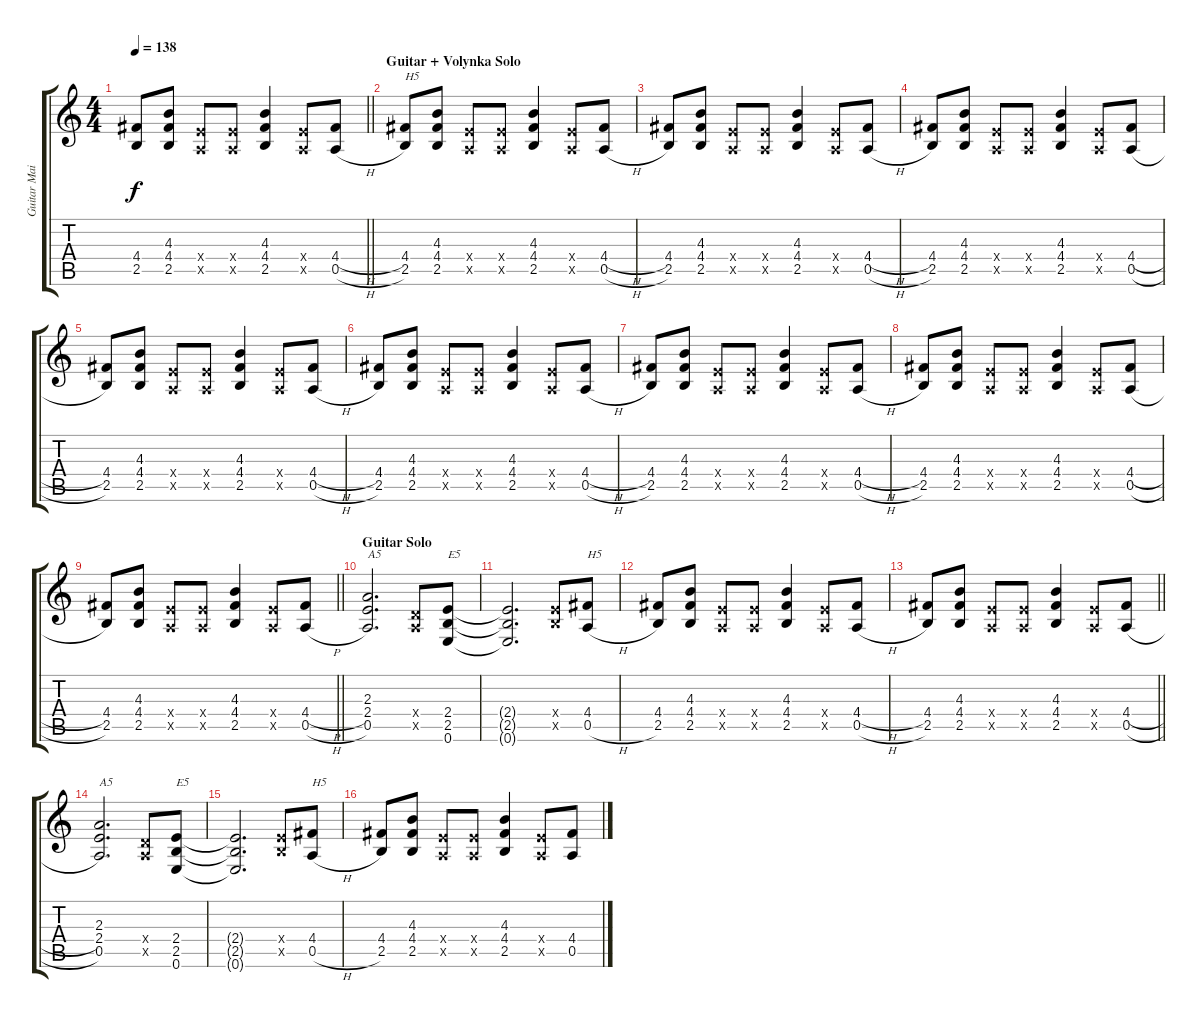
\track ("Guitar Main" "Guitar Mai") {instrument overdrivenguitar}
\staff {score tabs}
\tuning (E4 B3 G3 D3 A2 E2) {hide}
\ts (4 4)
\tempo 138
\clef g2
\barLineRight lightlight
\ks c
(4.4 2.5).8{dy f} (4.3 4.4 2.5).8 (2.4{x} 0.5{x}).8 (2.4{x} 0.5{x}).8 (4.3 4.4 2.5).4 (2.4{x} 0.5{x}).8 (4.4{h} 0.5{h}).8 |
\section ("" "Guitar + Volynka Solo")
(4.4 2.5).8{txt "H5"} (4.3 4.4 2.5).8 (2.4{x} 0.5{x}).8 (2.4{x} 0.5{x}).8 (4.3 4.4 2.5).4 (2.4{x} 0.5{x}).8 (4.4{h} 0.5{h}).8 |
(4.4 2.5).8 (4.3 4.4 2.5).8 (2.4{x} 0.5{x}).8 (2.4{x} 0.5{x}).8 (4.3 4.4 2.5).4 (2.4{x} 0.5{x}).8 (4.4{h} 0.5{h}).8 |
(4.4 2.5).8 (4.3 4.4 2.5).8 (2.4{x} 0.5{x}).8 (2.4{x} 0.5{x}).8 (4.3 4.4 2.5).4 (2.4{x} 0.5{x}).8 (4.4{h} 0.5{h}).8 |
(4.4 2.5).8 (4.3 4.4 2.5).8 (2.4{x} 0.5{x}).8 (2.4{x} 0.5{x}).8 (4.3 4.4 2.5).4 (2.4{x} 0.5{x}).8 (4.4{h} 0.5{h}).8 |
(4.4 2.5).8 (4.3 4.4 2.5).8 (2.4{x} 0.5{x}).8 (2.4{x} 0.5{x}).8 (4.3 4.4 2.5).4 (2.4{x} 0.5{x}).8 (4.4{h} 0.5{h}).8 |
(4.4 2.5).8 (4.3 4.4 2.5).8 (2.4{x} 0.5{x}).8 (2.4{x} 0.5{x}).8 (4.3 4.4 2.5).4 (2.4{x} 0.5{x}).8 (4.4{h} 0.5{h}).8 |
(4.4 2.5).8 (4.3 4.4 2.5).8 (2.4{x} 0.5{x}).8 (2.4{x} 0.5{x}).8 (4.3 4.4 2.5).4 (2.4{x} 0.5{x}).8 (4.4{h} 0.5{h}).8 |
\barLineRight lightlight
(4.4 2.5).8 (4.3 4.4 2.5).8 (2.4{x} 0.5{x}).8 (2.4{x} 0.5{x}).8 (4.3 4.4 2.5).4 (2.4{x} 0.5{x}).8 (4.4{h} 0.5{h}).8 |
\section ("" "Guitar Solo")
(2.3 2.4 0.5).2{d txt "A5"} (0.4{x} 0.5{x}).8 (2.4 2.5 0.6).8{txt "E5"} |
(2.4{t} 2.5{t} 0.6{t}).2{d} (2.4{x} 2.5{x}).8 (4.4 0.5{h}).8{txt "H5"} |
(4.4 2.5).8 (4.3 4.4 2.5).8 (2.4{x} 0.5{x}).8 (2.4{x} 0.5{x}).8 (4.3 4.4 2.5).4 (2.4{x} 0.5{x}).8 (4.4{h} 0.5{h}).8 |
\barLineRight lightlight
(4.4 2.5).8 (4.3 4.4 2.5).8 (2.4{x} 0.5{x}).8 (2.4{x} 0.5{x}).8 (4.3 4.4 2.5).4 (2.4{x} 0.5{x}).8 (4.4{h} 0.5{h}).8 |
(2.3 2.4 0.5).2{d txt "A5"} (0.4{x} 0.5{x}).8 (2.4 2.5 0.6).8{txt "E5"} |
(2.4{t} 2.5{t} 0.6{t}).2{d} (2.4{x} 2.5{x}).8 (4.4 0.5{h}).8{txt "H5"} |
(4.4 2.5).8 (4.3 4.4 2.5).8 (2.4{x} 0.5{x}).8 (2.4{x} 0.5{x}).8 (4.3 4.4 2.5).4 (2.4{x} 0.5{x}).8 (4.4{h} 0.5{h}).8
